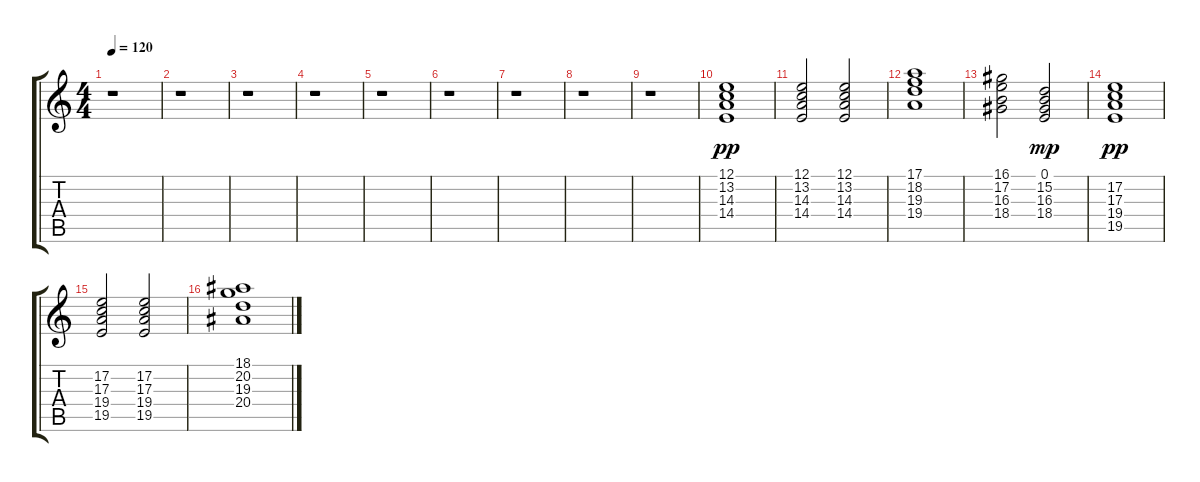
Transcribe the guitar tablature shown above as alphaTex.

\track "" {instrument stringensemble1}
\staff {score tabs}
\tuning (E4 B3 G3 D3 A2 E2) {hide}
\ts (4 4)
\tempo 120
\clef g2
\ks c
r.1{dy pp} |
r.1 |
r.1 |
r.1 |
r.1 |
r.1 |
r.1 |
r.1 |
r.1 |
(12.1 13.2 14.3 14.4).1 |
(12.1 13.2 14.3 14.4).2 (12.1 13.2 14.3 14.4).2 |
(17.1 18.2 19.3 19.4).1 |
(16.1 17.2 16.3 18.4).2 (0.1 15.2 16.3 18.4).2{dy mp} |
(17.2 17.3 19.4 19.5).1{dy pp} |
(17.2 17.3 19.4 19.5).2 (17.2 17.3 19.4 19.5).2 |
(18.1 20.2 19.3 20.4).1
